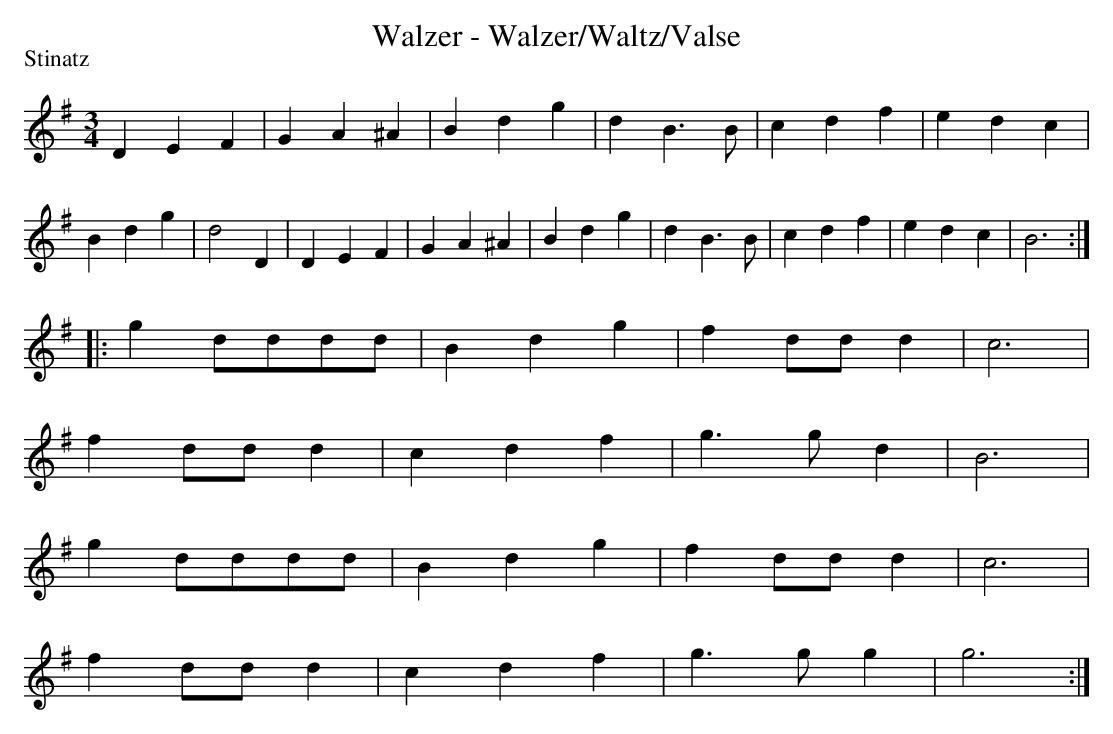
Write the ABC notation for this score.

X:1
T:Walzer - Walzer/Waltz/Valse
P:Stinatz
M:3/4
L:1/4
K:G
DEF|GA^A|Bdg|dB>B|cdf|edc|Bdg|d2D|DEF|GA^A|Bdg|dB>B|cdf|edc|B3:|
|:gd/d/d/d/|Bdg|fd/d/d|c3|
fd/d/d|cdf|g>gd|B3|
gd/d/d/d/|Bdg|fd/d/d|c3|
fd/d/d|cdf|g>gg|g3:|
